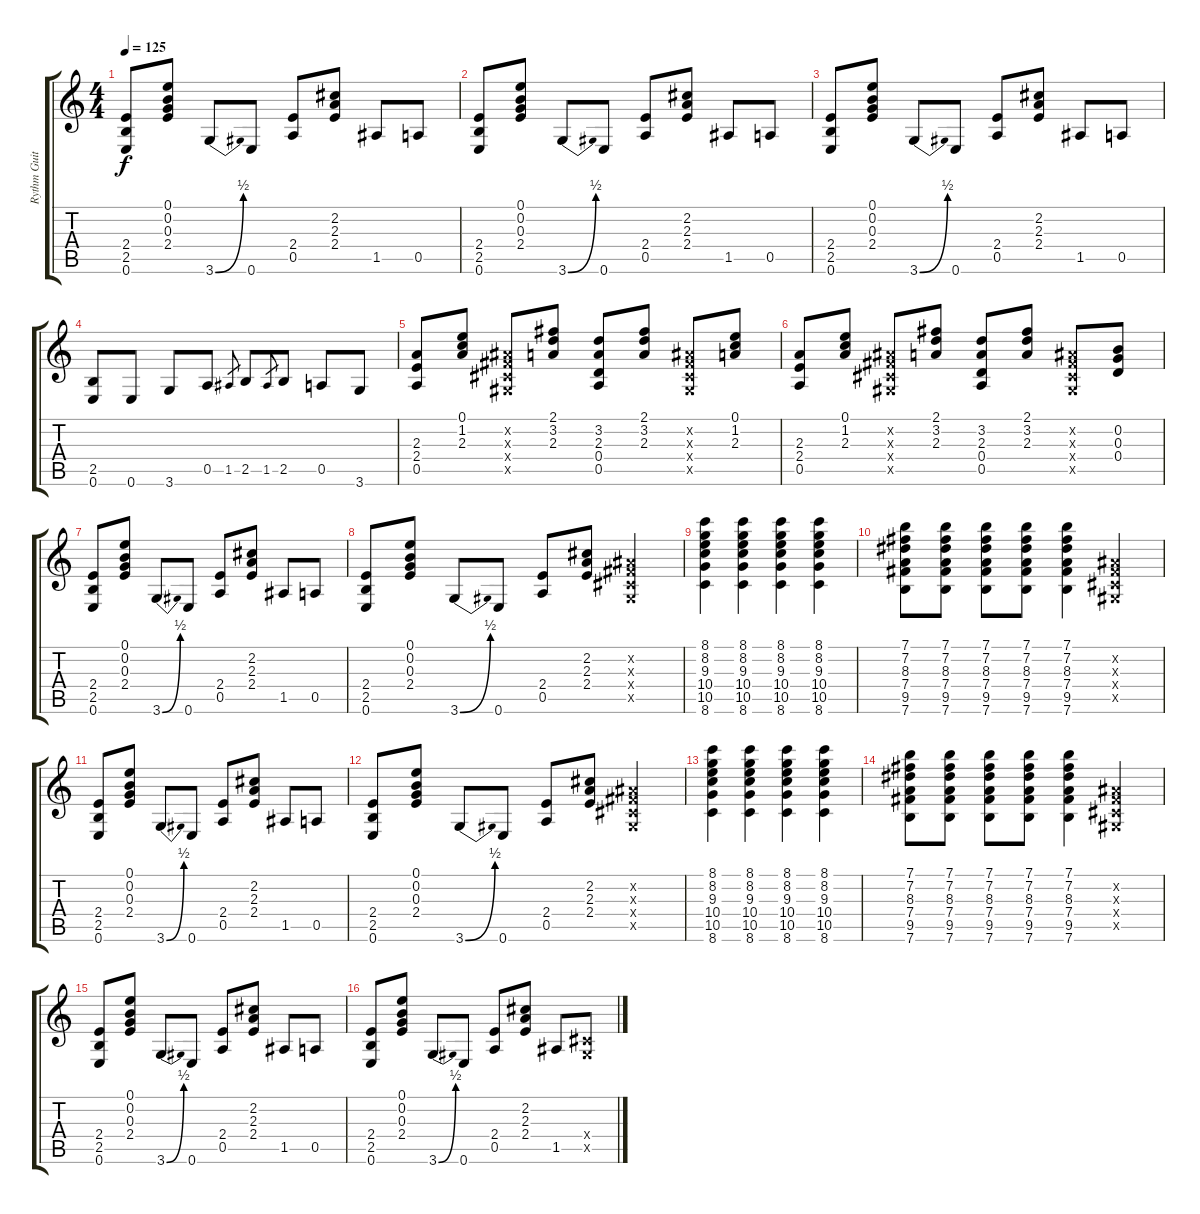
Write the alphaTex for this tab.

\track ("Rythm Guitar" "Rythm Guit") {instrument electricguitarclean}
\staff {score tabs}
\tuning (E4 B3 G3 D3 A2 E2) {hide}
\ts (4 4)
\tempo 125
\clef g2
\ks c
(2.4 2.5 0.6).8{dy f} (0.1 0.2 0.3 2.4).8 3.6{be (bend 0 0 60 2)}.8 0.6.8 (2.4 0.5).8 (2.2 2.3 2.4).8 1.5.8 0.5.8 |
(2.4 2.5 0.6).8 (0.1 0.2 0.3 2.4).8 3.6{be (bend 0 0 60 2)}.8 0.6.8 (2.4 0.5).8 (2.2 2.3 2.4).8 1.5.8 0.5.8 |
(2.4 2.5 0.6).8 (0.1 0.2 0.3 2.4).8 3.6{be (bend 0 0 60 2)}.8 0.6.8 (2.4 0.5).8 (2.2 2.3 2.4).8 1.5.8 0.5.8 |
(2.5 0.6).8 0.6.8 3.6.8 0.5.8 1.5.8{gr} 2.5.8 1.5.8{gr} 2.5.8 0.5.8 3.6.8 |
(2.3 2.4 0.5).8 (0.1 1.2 2.3).8 (-1.2{x} -1.3{x} -1.4{x} -1.5{x}).8 (2.1 3.2 2.3).8 (3.2 2.3 0.4 0.5).8 (2.1 3.2 2.3).8 (-1.2{x} -1.3{x} -1.4{x} -1.5{x}).8 (0.1 1.2 2.3).8 |
(2.3 2.4 0.5).8 (0.1 1.2 2.3).8 (-1.2{x} -1.3{x} -1.4{x} -1.5{x}).8 (2.1 3.2 2.3).8 (3.2 2.3 0.4 0.5).8 (2.1 3.2 2.3).8 (-1.2{x} -1.3{x} -1.4{x} -1.5{x}).8 (0.2 0.3 0.4).8 |
(2.4 2.5 0.6).8 (0.1 0.2 0.3 2.4).8 3.6{be (bend 0 0 60 2)}.8 0.6.8 (2.4 0.5).8 (2.2 2.3 2.4).8 1.5.8 0.5.8 |
(2.4 2.5 0.6).8 (0.1 0.2 0.3 2.4).8 3.6{be (bend 0 0 60 2)}.8 0.6.8 (2.4 0.5).8 (2.2 2.3 2.4).8 (-1.2{x} -1.3{x} -1.4{x} -1.5{x}).4 |
(8.1 8.2 9.3 10.4 10.5 8.6).4 (8.1 8.2 9.3 10.4 10.5 8.6).4 (8.1 8.2 9.3 10.4 10.5 8.6).4 (8.1 8.2 9.3 10.4 10.5 8.6).4 |
(7.1 7.2 8.3 7.4 9.5 7.6).8 (7.1 7.2 8.3 7.4 9.5 7.6).8 (7.1 7.2 8.3 7.4 9.5 7.6).8 (7.1 7.2 8.3 7.4 9.5 7.6).8 (7.1 7.2 8.3 7.4 9.5 7.6).4 (-1.2{x} -1.3{x} -1.4{x} -1.5{x}).4 |
(2.4 2.5 0.6).8 (0.1 0.2 0.3 2.4).8 3.6{be (bend 0 0 60 2)}.8 0.6.8 (2.4 0.5).8 (2.2 2.3 2.4).8 1.5.8 0.5.8 |
(2.4 2.5 0.6).8 (0.1 0.2 0.3 2.4).8 3.6{be (bend 0 0 60 2)}.8 0.6.8 (2.4 0.5).8 (2.2 2.3 2.4).8 (-1.2{x} -1.3{x} -1.4{x} -1.5{x}).4 |
(8.1 8.2 9.3 10.4 10.5 8.6).4 (8.1 8.2 9.3 10.4 10.5 8.6).4 (8.1 8.2 9.3 10.4 10.5 8.6).4 (8.1 8.2 9.3 10.4 10.5 8.6).4 |
(7.1 7.2 8.3 7.4 9.5 7.6).8 (7.1 7.2 8.3 7.4 9.5 7.6).8 (7.1 7.2 8.3 7.4 9.5 7.6).8 (7.1 7.2 8.3 7.4 9.5 7.6).8 (7.1 7.2 8.3 7.4 9.5 7.6).4 (-1.2{x} -1.3{x} -1.4{x} -1.5{x}).4 |
(2.4 2.5 0.6).8 (0.1 0.2 0.3 2.4).8 3.6{be (bend 0 0 60 2)}.8 0.6.8 (2.4 0.5).8 (2.2 2.3 2.4).8 1.5.8 0.5.8 |
(2.4 2.5 0.6).8 (0.1 0.2 0.3 2.4).8 3.6{be (bend 0 0 60 2)}.8 0.6.8 (2.4 0.5).8 (2.2 2.3 2.4).8 1.5.8 (-1.4{x} -1.5{x}).8
